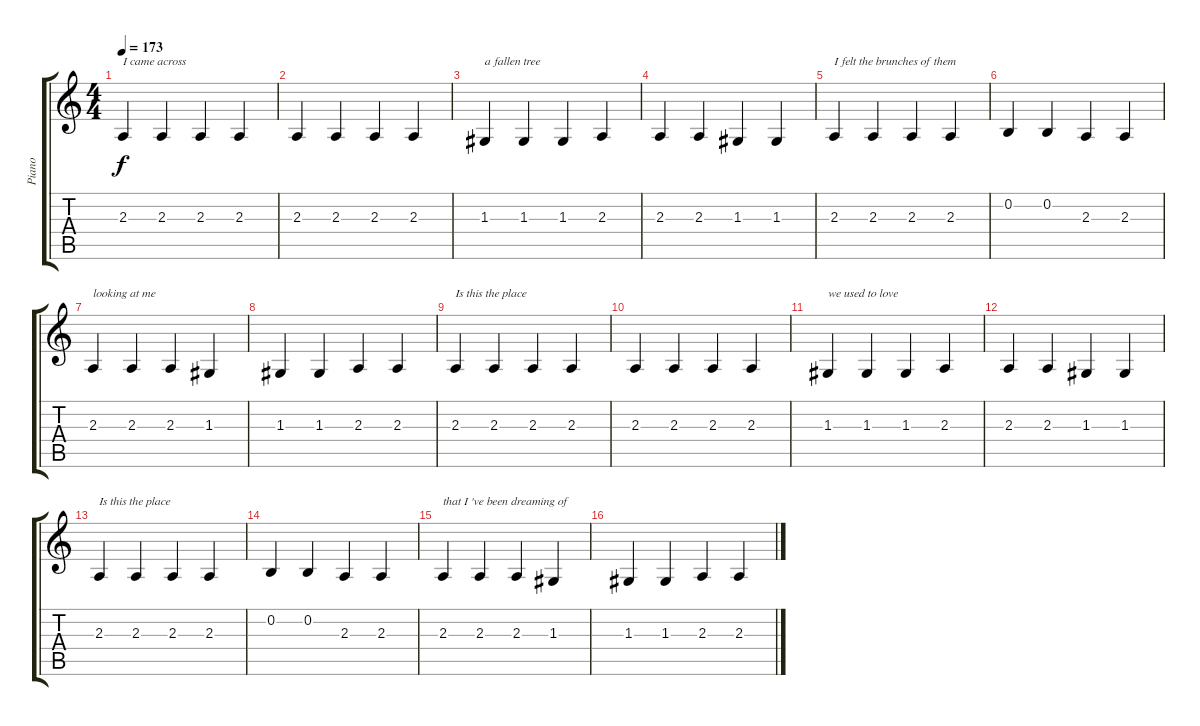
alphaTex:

\track ("Piano" "Piano") {instrument acousticgrandpiano}
\staff {score tabs}
\tuning (E4 B3 G3 D3 A2 E2) {hide}
\ts (4 4)
\tempo 173
\clef g2
\ks c
2.3.4{txt "I came across" dy f} 2.3.4 2.3.4 2.3.4 |
2.3.4 2.3.4 2.3.4 2.3.4 |
1.3.4{txt "a fallen tree"} 1.3.4 1.3.4 2.3.4 |
2.3.4 2.3.4 1.3.4 1.3.4 |
2.3.4{txt "I felt the brunches of them"} 2.3.4 2.3.4 2.3.4 |
0.2.4 0.2.4 2.3.4 2.3.4 |
2.3.4{txt "looking at me"} 2.3.4 2.3.4 1.3.4 |
1.3.4 1.3.4 2.3.4 2.3.4 |
2.3.4{txt "Is this the place"} 2.3.4 2.3.4 2.3.4 |
2.3.4 2.3.4 2.3.4 2.3.4 |
1.3.4{txt "we used to love"} 1.3.4 1.3.4 2.3.4 |
2.3.4 2.3.4 1.3.4 1.3.4 |
2.3.4{txt "Is this the place"} 2.3.4 2.3.4 2.3.4 |
0.2.4 0.2.4 2.3.4 2.3.4 |
2.3.4{txt "that I 've been dreaming of"} 2.3.4 2.3.4 1.3.4 |
1.3.4 1.3.4 2.3.4 2.3.4
